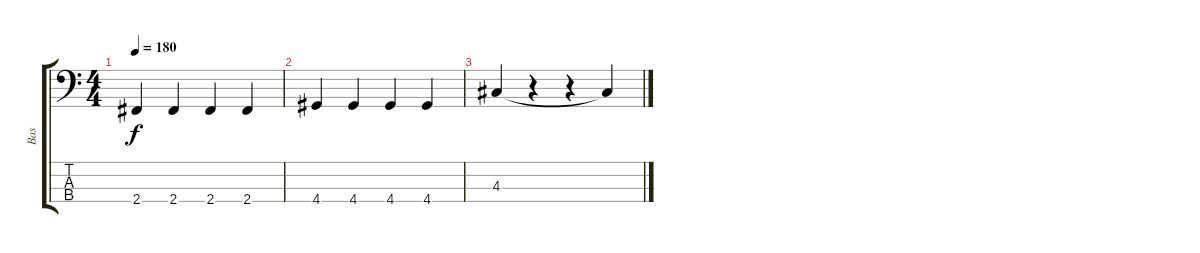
\track ("Bas" "Bas") {instrument electricbasspick}
\staff {score tabs}
\tuning (G2 D2 A1 E1) {hide}
\ts (4 4)
\tempo 180
\clef f4
\ks c
2.4.4{dy f} 2.4.4 2.4.4 2.4.4 |
4.4.4 4.4.4 4.4.4 4.4.4 |
4.3.4 r.4 r.4 4.3{t}.4
